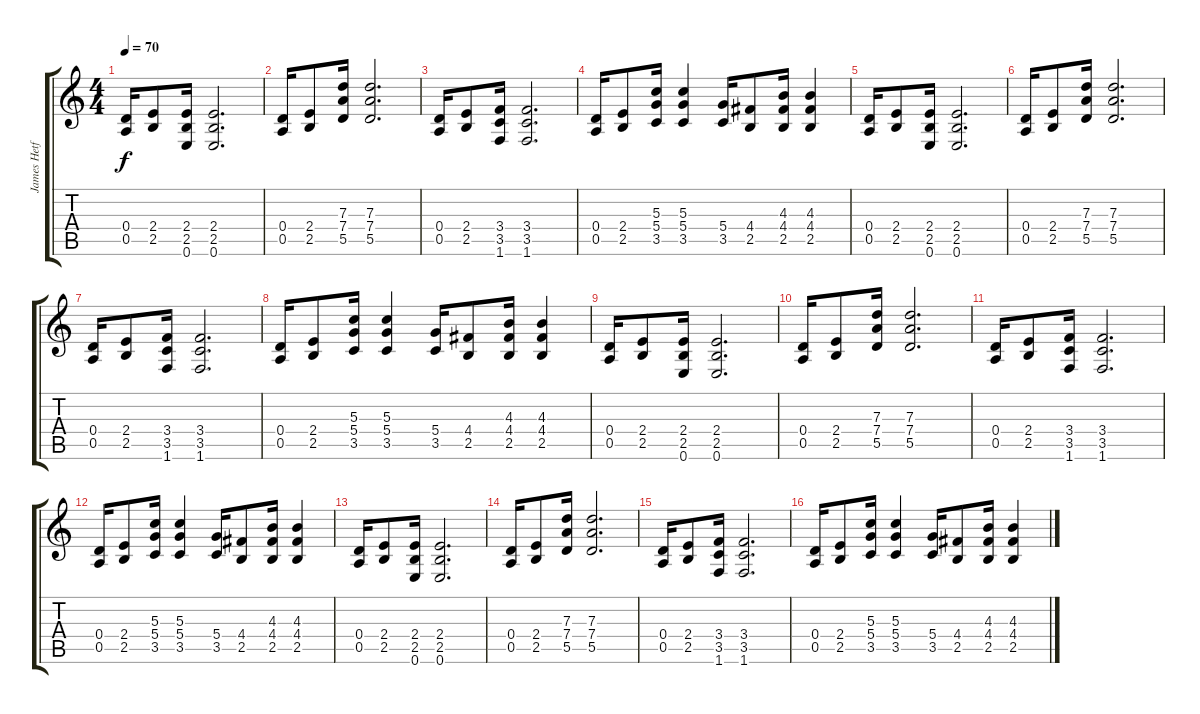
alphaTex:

\track ("James Hetfield" "James Hetf") {instrument distortionguitar}
\staff {score tabs}
\tuning (E4 B3 G3 D3 A2 E2) {hide}
\ts (4 4)
\tempo 70
\clef g2
\ks c
(0.4 0.5).16{dy f} (2.4 2.5).8 (2.4 2.5 0.6).16 (2.4 2.5 0.6).2{d} |
(0.4 0.5).16 (2.4 2.5).8 (7.3 7.4 5.5).16 (7.3 7.4 5.5).2{d} |
(0.4 0.5).16 (2.4 2.5).8 (3.4 3.5 1.6).16 (3.4 3.5 1.6).2{d} |
(0.4 0.5).16 (2.4 2.5).8 (5.3 5.4 3.5).16 (5.3 5.4 3.5).4 (5.4 3.5).16 (4.4 2.5).8 (4.3 4.4 2.5).16 (4.3 4.4 2.5).4 |
(0.4 0.5).16 (2.4 2.5).8 (2.4 2.5 0.6).16 (2.4 2.5 0.6).2{d} |
(0.4 0.5).16 (2.4 2.5).8 (7.3 7.4 5.5).16 (7.3 7.4 5.5).2{d} |
(0.4 0.5).16 (2.4 2.5).8 (3.4 3.5 1.6).16 (3.4 3.5 1.6).2{d} |
(0.4 0.5).16 (2.4 2.5).8 (5.3 5.4 3.5).16 (5.3 5.4 3.5).4 (5.4 3.5).16 (4.4 2.5).8 (4.3 4.4 2.5).16 (4.3 4.4 2.5).4 |
(0.4 0.5).16 (2.4 2.5).8 (2.4 2.5 0.6).16 (2.4 2.5 0.6).2{d} |
(0.4 0.5).16 (2.4 2.5).8 (7.3 7.4 5.5).16 (7.3 7.4 5.5).2{d} |
(0.4 0.5).16 (2.4 2.5).8 (3.4 3.5 1.6).16 (3.4 3.5 1.6).2{d} |
(0.4 0.5).16 (2.4 2.5).8 (5.3 5.4 3.5).16 (5.3 5.4 3.5).4 (5.4 3.5).16 (4.4 2.5).8 (4.3 4.4 2.5).16 (4.3 4.4 2.5).4 |
(0.4 0.5).16 (2.4 2.5).8 (2.4 2.5 0.6).16 (2.4 2.5 0.6).2{d} |
(0.4 0.5).16 (2.4 2.5).8 (7.3 7.4 5.5).16 (7.3 7.4 5.5).2{d} |
(0.4 0.5).16 (2.4 2.5).8 (3.4 3.5 1.6).16 (3.4 3.5 1.6).2{d} |
(0.4 0.5).16 (2.4 2.5).8 (5.3 5.4 3.5).16 (5.3 5.4 3.5).4 (5.4 3.5).16 (4.4 2.5).8 (4.3 4.4 2.5).16 (4.3 4.4 2.5).4
